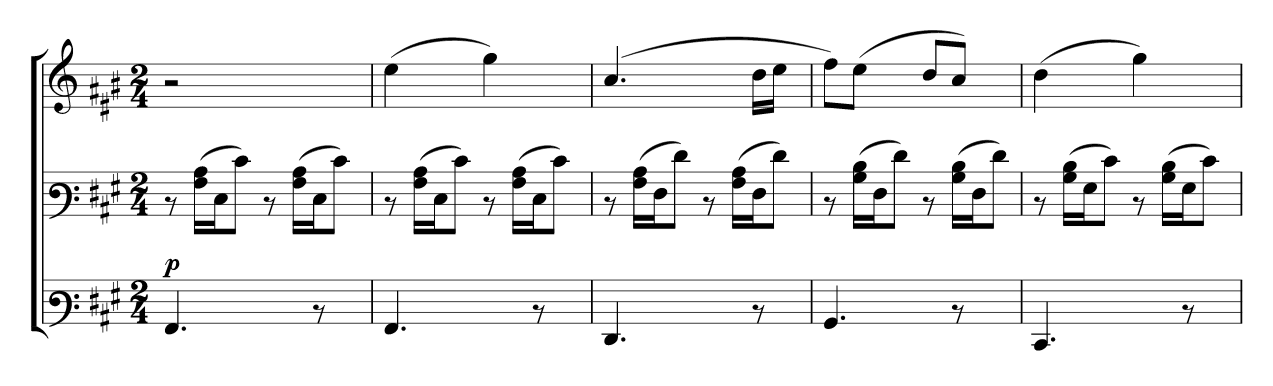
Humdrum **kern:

**kern	**kern	**dynam	**kern
*part2	*part2	*part2	*part1
*staff3	*staff2	*staff2/3	*staff1
*clefF3	*clefF3	*	*clefG3
*k[f#c#g#]	*k[f#c#g#]	*	*k[f#c#g#]
*M2/4	*M2/4	*	*M2/4
=1	=1	=1	=1
!	!	!LO:DY:a=2	!
4.AA/	8rD	p	2r
.	(>16A\ 16c#\LL	.	.
.	16E\J	.	.
.	8e\J)	.	.
8.ryy	8rD	.	.
.	(>16A\ 16c#\LL	.	4ryy
8rD	16E\J	.	.
.	8e\J)	.	.
16ryy	.	.	.
=2	=2	=2	=2
4.AA/	8rD	.	(>4cc#\
.	(>16A\ 16c#\LL	.	.
.	16E\J	.	.
.	8e\J)	.	8ryy
8.ryy	8rD	.	4ee\)
.	(>16A\ 16c#\LL	.	.
8rD	16E\J	.	.
.	8e\J)	.	8ryy
16ryy	.	.	.
=3	=3	=3	=3
4.FF#/	8rD	.	(>4.a/
.	(>16A\ 16c#\LL	.	.
.	16F#\J	.	.
.	8f#\J)	.	.
8.ryy	8rD	.	8.ryy
.	(>16A\ 16c#\LL	.	.
8rD	16F#\J	.	16b\LL
.	8f#\J)	.	16cc#\JJ
16ryy	.	.	16ryy
=4	=4	=4	=4
4.BB/	8rD	.	8dd\L)
.	(>16B\ 16d\LL	.	(>8cc#\J
.	16F#\J	.	.
.	8f#\J)	.	8ryy
8ryy	8rD	.	8b/L
8rD	(>16B\ 16d\LL	.	8a/J)
.	16F#\J	.	.
8ryy	8f#\J)	.	8ryy
!!LO:LB:g=z
=5	=5	=5	=5
4.EE/	8rD	.	(>4b\
.	(>16B\ 16d\LL	.	.
.	16G#\J	.	.
.	8e\J)	.	8ryy
8.ryy	8rD	.	4ee\)
.	(>16B\ 16d\LL	.	.
8rD	16G#\J	.	.
.	8e\J)	.	8ryy
16ryy	.	.	.
=	=	=	=
*-	*-	*-	*-
